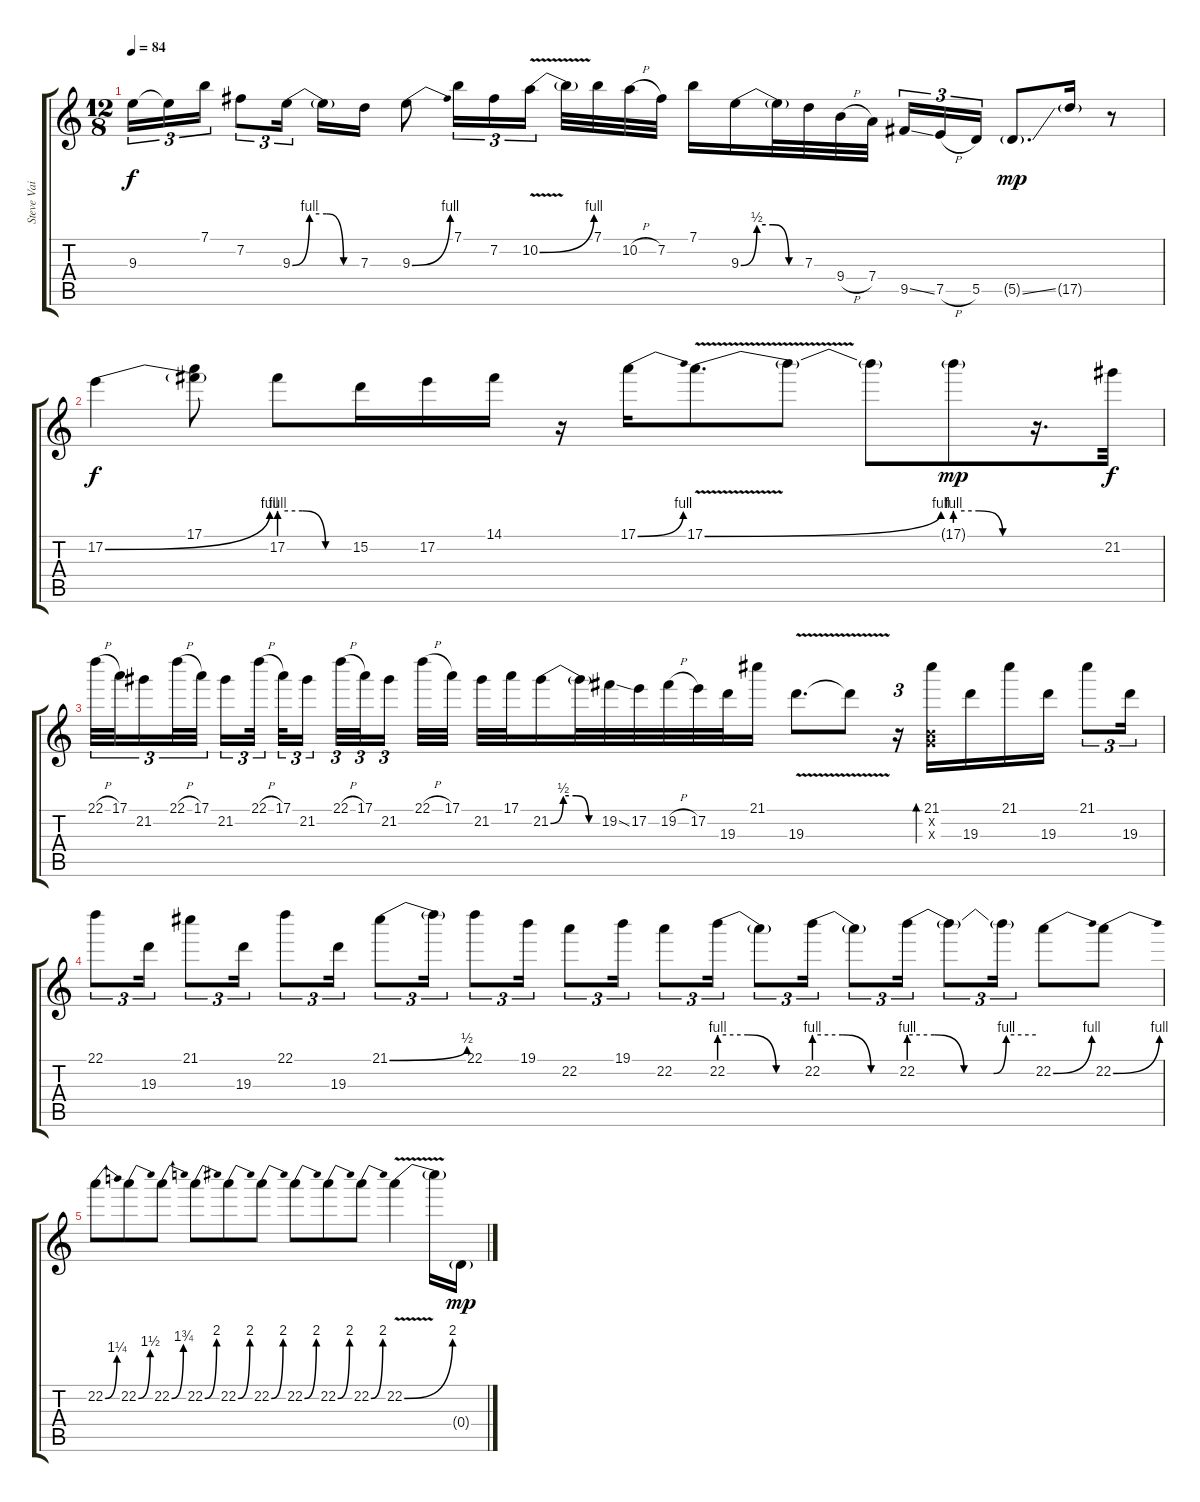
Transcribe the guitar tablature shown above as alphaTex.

\track ("Steve Vai" "Steve Vai") {instrument distortionguitar}
\staff {score tabs}
\tuning (E4 B3 G3 D3 A2 E2) {hide}
\ts (12 8)
\tempo 84
\clef g2
\ks c
9.3{t}.16{tu (3 2) dy f} 9.3{t}.16{tu (3 2)} 7.1.16{tu (3 2)} 7.2.8{tu (3 2)} 9.3{be (custom 0 0 15 4 30 4 45 0 60 0)}.16{tu (3 2)} 9.3{t}.16 7.3.16 9.3{be (bend 0 0 60 4)}.8 7.1.16{tu (3 2)} 7.2.16{tu (3 2)} 10.2{be (bend 0 0 60 4) v}.16{tu (3 2)} 10.2{t}.32 7.1.32 10.2{h}.32 7.2.32 7.1.16 9.3{be (custom 0 0 15 2 30 2 45 0 60 0)}.16 9.3{t}.32 7.3.32 9.4{h}.32 7.4.32 9.5{ss}.16{tu (3 2)} 7.5{h}.16{tu (3 2)} 5.5.16{tu (3 2)} 5.5{ss g}.8{d dy mp} 17.5{g}.16 r.8 |
17.2{be (bend 0 0 60 4)}.4{dy f} (17.1 17.2{t}).8 17.2{be (custom 0 4 20 4 40 0 60 0)}.8 15.2.16 17.2.16 14.1.16 r.16 17.1{be (bend 0 0 60 4)}.16 17.1{be (bend 0 0 60 4) v}.8{d} 17.1{t}.8 17.1{t}.8 17.1{be (custom 0 4 20 4 40 0 60 0) g}.8{dy mp} r.16{d} 21.2.32{dy f} |
22.1{h}.32{tu (3 2)} 17.1.32{tu (3 2)} 21.2.16{tu (3 2)} 22.1{h}.32{tu (3 2)} 17.1.32{tu (3 2)} 21.2.16{tu (3 2)} 22.1{h}.32{tu (3 2)} 17.1.32{tu (3 2)} 21.2.16{tu (3 2)} 22.1{h}.32{tu (3 2)} 17.1.32{tu (3 2)} 21.2.16{tu (3 2)} 22.1{h}.32 17.1.32 21.2.32 17.1.32 21.2{be (custom 0 0 15 2 30 2 45 0 60 0)}.16 21.2{t}.32 19.2{ss}.32 17.2.32 19.2{h}.32 17.2.32 19.3.32 21.1.16 19.3{v}.8{d} 19.3{t}.8 r.16{tu (3 2)} (21.1 0.2{x} 0.3{x}).16{bd 480} 19.3.16 21.1.16 19.3.16 21.1.8{tu (3 2)} 19.3.16{tu (3 2)} |
22.1.8{tu (3 2)} 19.3.16{tu (3 2)} 21.1.8{tu (3 2)} 19.3.16{tu (3 2)} 22.1.8{tu (3 2)} 19.3.16{tu (3 2)} 21.1{be (bend 0 0 60 2)}.8{tu (3 2)} 21.1{t}.16{tu (3 2)} 22.1.8{tu (3 2)} 19.1.16{tu (3 2)} 22.2.8{tu (3 2)} 19.1.16{tu (3 2)} 22.2.8{tu (3 2)} 22.2{be (custom 0 4 20 4 40 0 60 0)}.16{tu (3 2)} 22.2{t}.8{tu (3 2)} 22.2{be (custom 0 4 20 4 40 0 60 0)}.16{tu (3 2)} 22.2{t}.8{tu (3 2)} 22.2{be (custom 0 4 12 4 26 0 40 0 46 4 60 4)}.16{tu (3 2)} 22.2{t}.8{tu (3 2)} 22.2{t}.16{tu (3 2)} 22.2{be (bend 0 0 60 4)}.8 22.2{be (bend 0 0 60 4)}.8 |
22.2{be (bend 0 0 60 5)}.8 22.2{be (bend 0 0 60 6)}.8 22.2{be (bend 0 0 60 7)}.8 22.2{be (bend 0 0 60 8)}.8 22.2{be (bend 0 0 60 8)}.8 22.2{be (bend 0 0 60 8)}.8 22.2{be (bend 0 0 60 8)}.8 22.2{be (bend 0 0 60 8)}.8 22.2{be (bend 0 0 60 8)}.8 22.2{be (bend 0 0 60 8) v}.4 22.2{t}.16 0.4{g}.16{dy mp}
